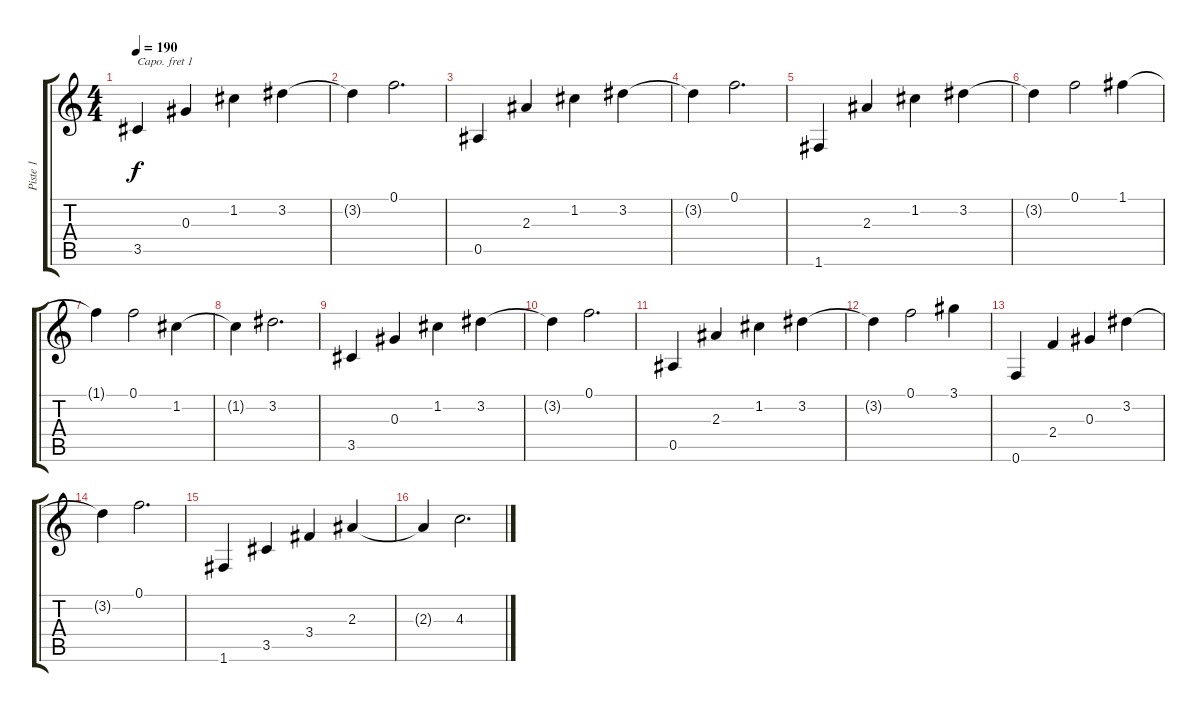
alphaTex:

\track ("Piste 1" "Piste 1") {instrument acousticguitarsteel}
\staff {score tabs}
\capo 1
\tuning (E4 B3 G3 D3 A2 E2) {hide}
\ts (4 4)
\tempo 190
\clef g2
\ks c
3.5.4{dy f} 0.3.4 1.2.4 3.2.4 |
3.2{t}.4 0.1.2{d} |
0.5.4 2.3.4 1.2.4 3.2.4 |
3.2{t}.4 0.1.2{d} |
1.6.4 2.3.4 1.2.4 3.2.4 |
3.2{t}.4 0.1.2 1.1.4 |
1.1{t}.4 0.1.2 1.2.4 |
1.2{t}.4 3.2.2{d} |
3.5.4 0.3.4 1.2.4 3.2.4 |
3.2{t}.4 0.1.2{d} |
0.5.4 2.3.4 1.2.4 3.2.4 |
3.2{t}.4 0.1.2 3.1.4 |
0.6.4 2.4.4 0.3.4 3.2.4 |
3.2{t}.4 0.1.2{d} |
1.6.4 3.5.4 3.4.4 2.3.4 |
2.3{t}.4 4.3.2{d}
